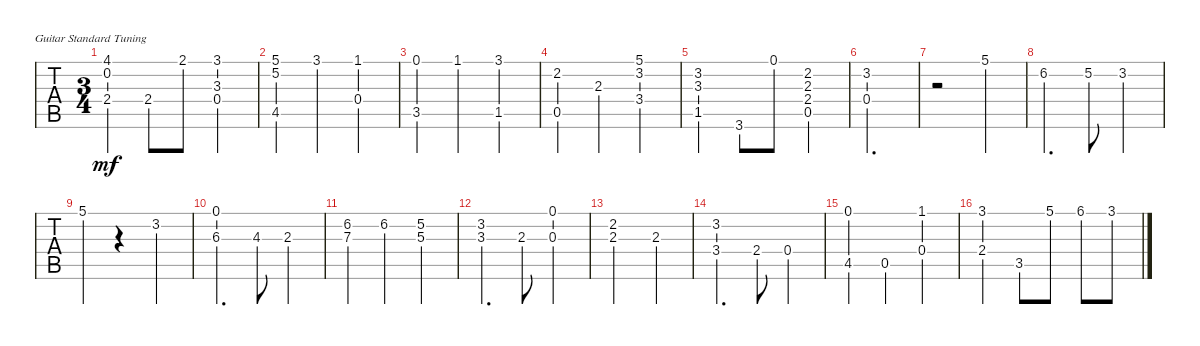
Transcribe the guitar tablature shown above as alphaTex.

\bracketExtendMode groupsimilarinstruments
\singleTrackTrackNamePolicy hidden
\multiTrackTrackNamePolicy hidden
\firstSystemTrackNameOrientation horizontal
\otherSystemsTrackNameOrientation horizontal
\track ("Gtr. 1" "Gtr. 1") {instrument acousticguitarnylon}
\staff {tabs}
\tuning (E4 B3 G3 D3 A2 E2)
\ts (3 4)
\tempo (130 hide)
\clef g2
\ks c
(4.1 0.2 2.4).4{dy mf} 2.4.8 2.1.8 (3.1 3.3 0.4).4 |
(5.1 5.2 4.5).4 3.1.4 (1.1 0.4).4 |
(0.1 3.5).4 1.1.4 (3.1 1.5).4 |
(2.2 0.5).4 2.3.4 (5.1 3.2 3.4).4 |
(3.2 3.3 1.5).4 3.6.8 0.1.8 (2.2 2.3 2.4 0.5).4 |
(3.2 0.4).2{d} |
r.2 5.1.4 |
6.2.4{d} 5.2.8 3.2.4 |
5.1.4 r.4 3.2.4 |
(0.1 6.3).4{d} 4.3.8 2.3.4 |
(6.2 7.3).4 6.2.4 (5.2 5.3).4 |
(3.2 3.3).4{d} 2.3.8 (0.1 0.3).4 |
(2.2 2.3).2 2.3.4 |
(3.2 3.4).4{d} 2.4.8 0.4.4 |
(0.1 4.5).4 0.5.4 (1.1 0.4).4 |
(3.1 2.4).4 3.5.8 5.1.8 6.1.8 3.1.8
